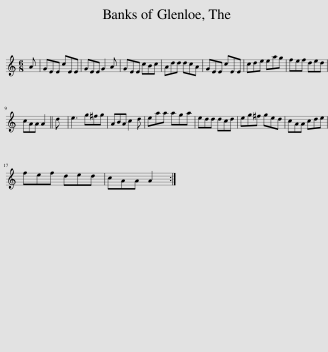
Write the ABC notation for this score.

X:1
L:1/8
M:6/8
I:linebreak $
K:C
V:1 treble
V:1
 A | GEE cEE | GEE G2 A | GEE cBc | Add dcA | %5
 GEE cEE | cde eag | fef ded |$ cAA A2 || d | %10
 e3 g^fg | ABA c2 d | eaa aga | edd dcd | eg^f ged | %15
 cAA cde |$ fef ded | cAA A2 :| %18
